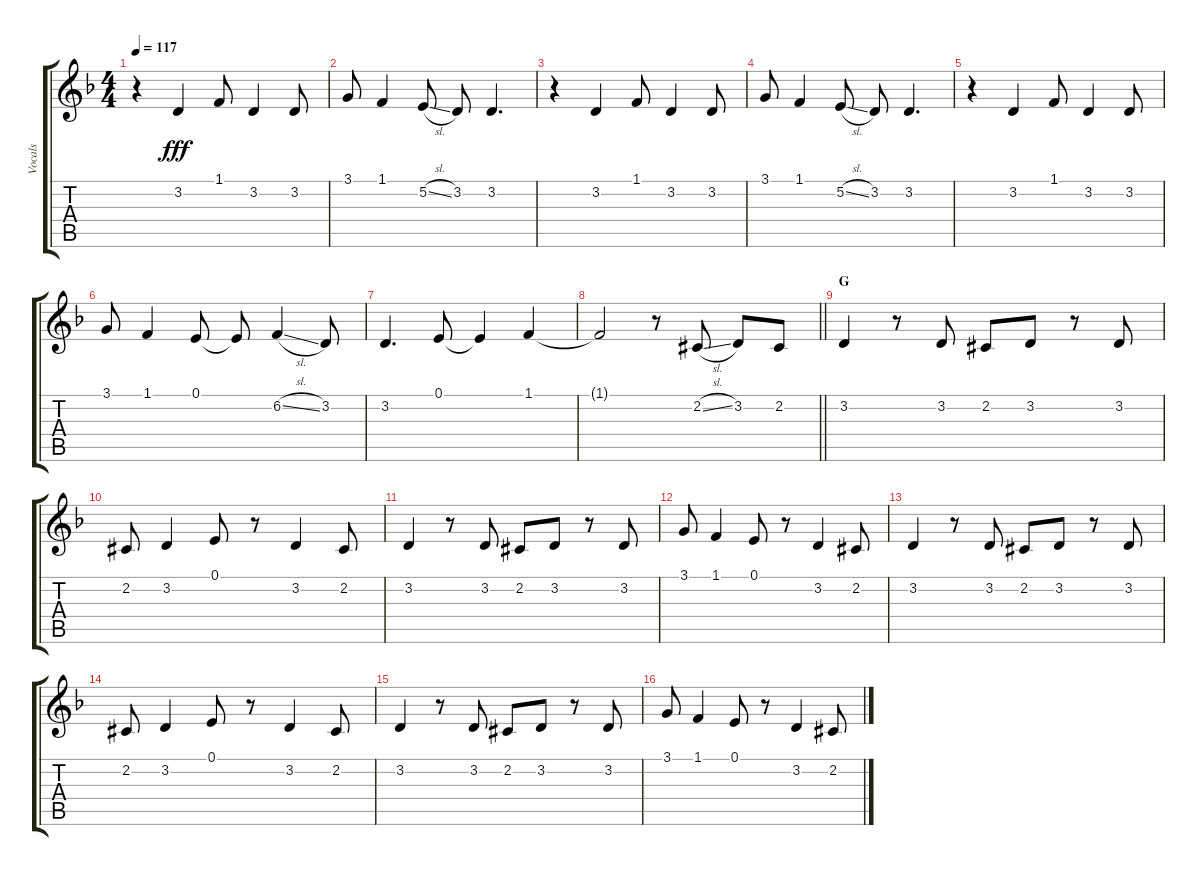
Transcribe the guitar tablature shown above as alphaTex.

\track ("Vocals" "Vocals") {instrument voiceoohs}
\staff {score tabs}
\tuning (E4 B3 G3 D3 A2 E2) {hide}
\ts (4 4)
\tempo 117
\clef g2
\ks f
r.4{dy f} 3.2.4{dy fff} 1.1.8 3.2.4 3.2.8 |
3.1.8 1.1.4 5.2{sl}.8 3.2.8 3.2.4{d} |
r.4 3.2.4 1.1.8 3.2.4 3.2.8 |
3.1.8 1.1.4 5.2{sl}.8 3.2.8 3.2.4{d} |
r.4 3.2.4 1.1.8 3.2.4 3.2.8 |
3.1.8 1.1.4 0.1.8 0.1{t}.8 6.2{sl}.4 3.2.8 |
3.2.4{d} 0.1.8 0.1{t}.4 1.1.4 |
\barLineRight lightlight
1.1{t}.2 r.8 2.2{sl acc #}.8 3.2.8 2.2{acc #}.8 |
\section ("" "G")
3.2.4 r.8 3.2.8 2.2{acc #}.8 3.2.8 r.8 3.2.8 |
2.2{acc #}.8 3.2.4 0.1.8 r.8 3.2.4 2.2{acc #}.8 |
3.2.4 r.8 3.2.8 2.2{acc #}.8 3.2.8 r.8 3.2.8 |
3.1.8 1.1.4 0.1.8 r.8 3.2.4 2.2{acc #}.8 |
3.2.4 r.8 3.2.8 2.2{acc #}.8 3.2.8 r.8 3.2.8 |
2.2{acc #}.8 3.2.4 0.1.8 r.8 3.2.4 2.2{acc #}.8 |
3.2.4 r.8 3.2.8 2.2{acc #}.8 3.2.8 r.8 3.2.8 |
3.1.8 1.1.4 0.1.8 r.8 3.2.4 2.2{acc #}.8
